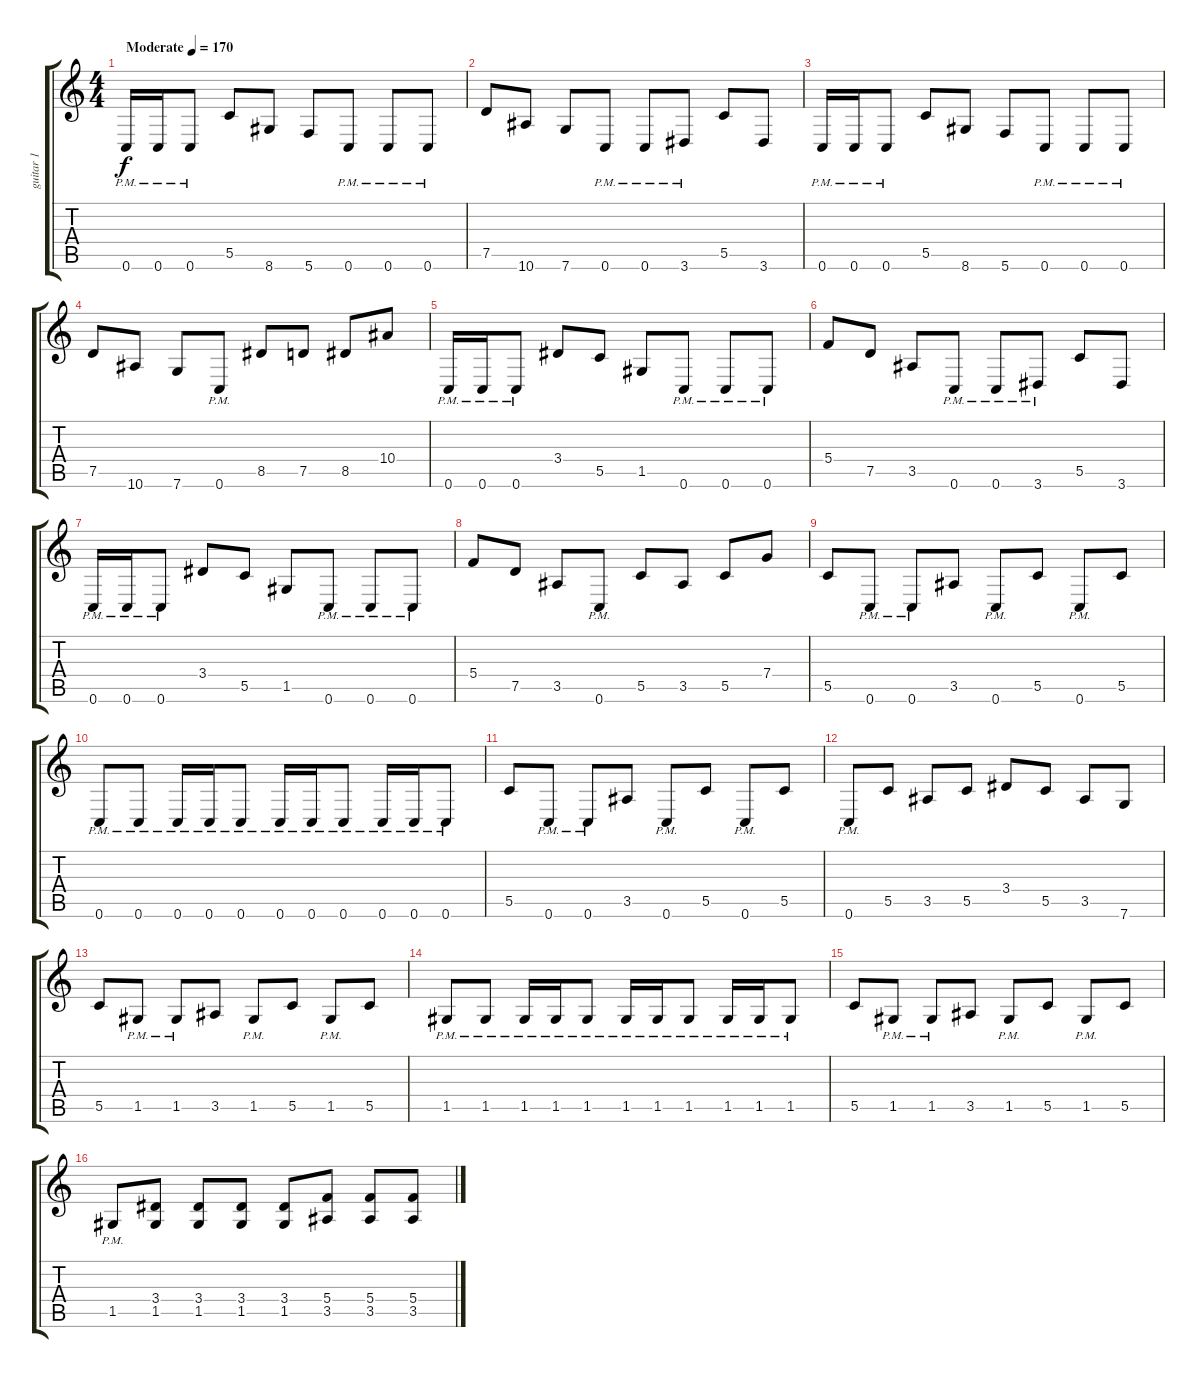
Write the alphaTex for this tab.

\track ("guitar 1" "guitar 1") {instrument overdrivenguitar}
\staff {score tabs}
\tuning (D4 A3 F3 C3 G2 C2) {hide}
\ts (4 4)
\tempo (170 "Moderate")
\clef g2
\ks c
0.6{pm}.16{dy f instrument overdrivenguitar} 0.6{pm}.16 0.6{pm}.8 5.5.8 8.6.8 5.6.8 0.6{pm}.8 0.6{pm}.8 0.6{pm}.8 |
7.5.8 10.6.8 7.6.8 0.6{pm}.8 0.6{pm}.8 3.6{pm}.8 5.5.8 3.6.8 |
0.6{pm}.16 0.6{pm}.16 0.6{pm}.8 5.5.8 8.6.8 5.6.8 0.6{pm}.8 0.6{pm}.8 0.6{pm}.8 |
7.5.8 10.6.8 7.6.8 0.6{pm}.8 8.5.8 7.5.8 8.5.8 10.4.8 |
0.6{pm}.16 0.6{pm}.16 0.6{pm}.8 3.4.8 5.5.8 1.5.8 0.6{pm}.8 0.6{pm}.8 0.6{pm}.8 |
5.4.8 7.5.8 3.5.8 0.6{pm}.8 0.6{pm}.8 3.6{pm}.8 5.5.8 3.6.8 |
0.6{pm}.16 0.6{pm}.16 0.6{pm}.8 3.4.8 5.5.8 1.5.8 0.6{pm}.8 0.6{pm}.8 0.6{pm}.8 |
5.4.8 7.5.8 3.5.8 0.6{pm}.8 5.5.8 3.5.8 5.5.8 7.4.8 |
5.5.8 0.6{pm}.8 0.6{pm}.8 3.5.8 0.6{pm}.8 5.5.8 0.6{pm}.8 5.5.8 |
0.6{pm}.8 0.6{pm}.8 0.6{pm}.16 0.6{pm}.16 0.6{pm}.8 0.6{pm}.16 0.6{pm}.16 0.6{pm}.8 0.6{pm}.16 0.6{pm}.16 0.6{pm}.8 |
5.5.8 0.6{pm}.8 0.6{pm}.8 3.5.8 0.6{pm}.8 5.5.8 0.6{pm}.8 5.5.8 |
0.6{pm}.8 5.5.8 3.5.8 5.5.8 3.4.8 5.5.8 3.5.8 7.6.8 |
5.5.8 1.5{pm}.8 1.5{pm}.8 3.5.8 1.5{pm}.8 5.5.8 1.5{pm}.8 5.5.8 |
1.5{pm}.8 1.5{pm}.8 1.5{pm}.16 1.5{pm}.16 1.5{pm}.8 1.5{pm}.16 1.5{pm}.16 1.5{pm}.8 1.5{pm}.16 1.5{pm}.16 1.5{pm}.8 |
5.5.8 1.5{pm}.8 1.5{pm}.8 3.5.8 1.5{pm}.8 5.5.8 1.5{pm}.8 5.5.8 |
1.5{pm}.8 (3.4 1.5).8 (3.4 1.5).8 (3.4 1.5).8 (3.4 1.5).8 (5.4 3.5).8 (5.4 3.5).8 (5.4 3.5).8
